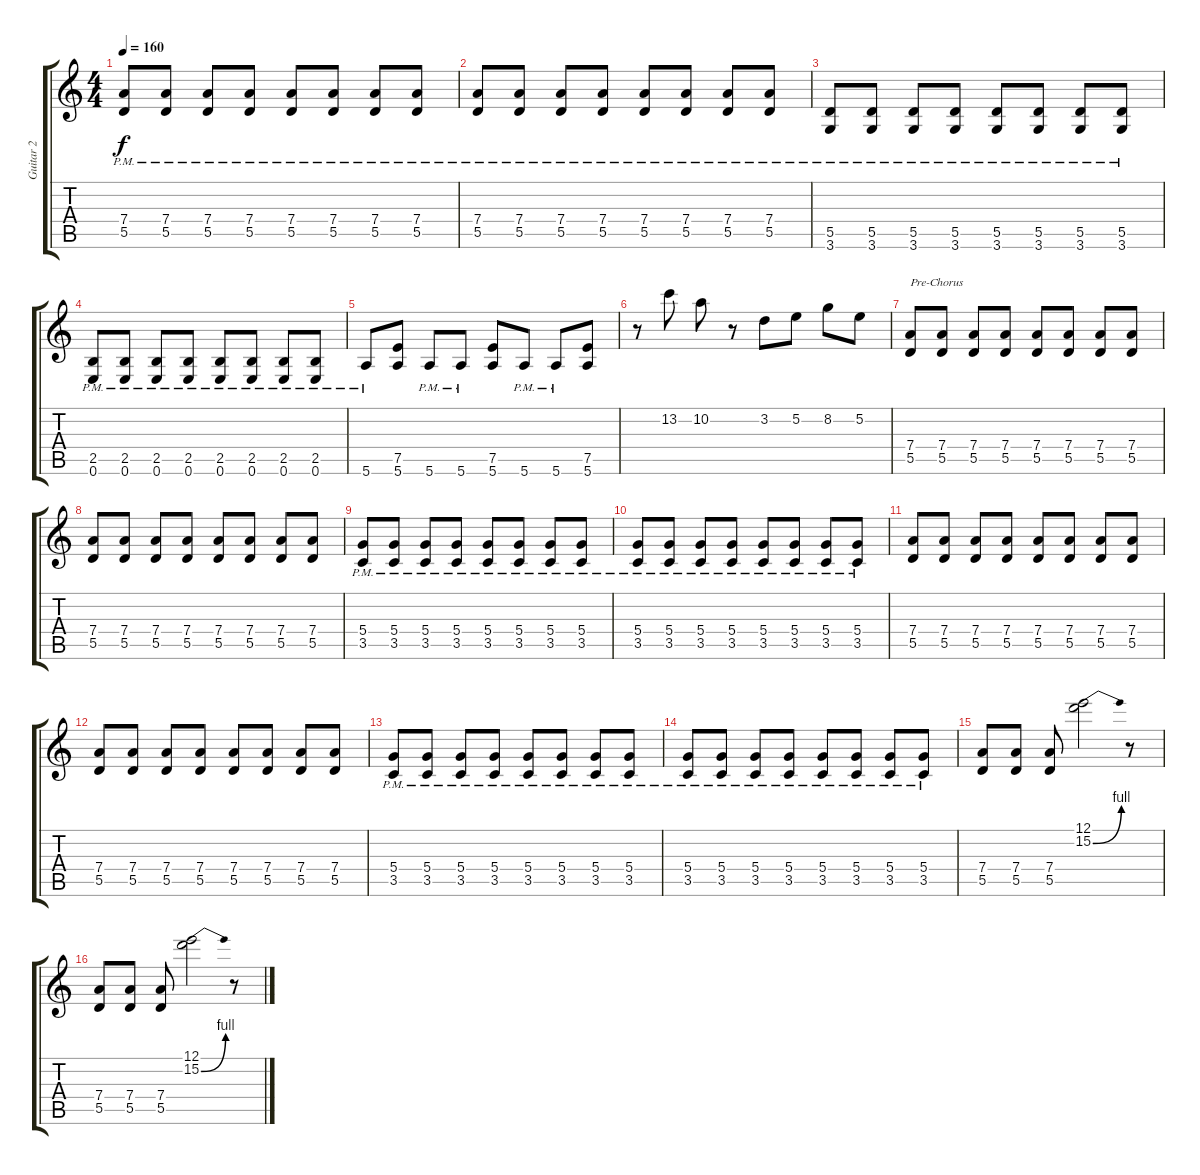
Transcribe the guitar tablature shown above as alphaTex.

\track ("Guitar 2" "Guitar 2") {instrument distortionguitar}
\staff {score tabs}
\tuning (E4 B3 G3 D3 A2 E2) {hide}
\ts (4 4)
\tempo 160
\clef g2
\ks c
(7.4{pm} 5.5{pm}).8{dy f} (7.4{pm} 5.5{pm}).8 (7.4{pm} 5.5{pm}).8 (7.4{pm} 5.5{pm}).8 (7.4{pm} 5.5{pm}).8 (7.4{pm} 5.5{pm}).8 (7.4{pm} 5.5{pm}).8 (7.4{pm} 5.5{pm}).8 |
(7.4{pm} 5.5{pm}).8 (7.4{pm} 5.5{pm}).8 (7.4{pm} 5.5{pm}).8 (7.4{pm} 5.5{pm}).8 (7.4{pm} 5.5{pm}).8 (7.4{pm} 5.5{pm}).8 (7.4{pm} 5.5{pm}).8 (7.4{pm} 5.5{pm}).8 |
(5.5{pm} 3.6{pm}).8 (5.5{pm} 3.6{pm}).8 (5.5{pm} 3.6{pm}).8 (5.5{pm} 3.6{pm}).8 (5.5{pm} 3.6{pm}).8 (5.5{pm} 3.6{pm}).8 (5.5{pm} 3.6{pm}).8 (5.5{pm} 3.6{pm}).8 |
(2.5{pm} 0.6{pm}).8 (2.5{pm} 0.6{pm}).8 (2.5{pm} 0.6{pm}).8 (2.5{pm} 0.6{pm}).8 (2.5{pm} 0.6{pm}).8 (2.5{pm} 0.6{pm}).8 (2.5{pm} 0.6{pm}).8 (2.5{pm} 0.6{pm}).8 |
5.6{pm}.8 (7.5 5.6).8 5.6{pm}.8 5.6{pm}.8 (7.5 5.6).8 5.6{pm}.8 5.6{pm}.8 (7.5 5.6).8 |
r.8 13.2.8 10.2.8 r.8 3.2.8 5.2.8 8.2.8 5.2.8 |
(7.4 5.5).8{txt "Pre-Chorus"} (7.4 5.5).8 (7.4 5.5).8 (7.4 5.5).8 (7.4 5.5).8 (7.4 5.5).8 (7.4 5.5).8 (7.4 5.5).8 |
(7.4 5.5).8 (7.4 5.5).8 (7.4 5.5).8 (7.4 5.5).8 (7.4 5.5).8 (7.4 5.5).8 (7.4 5.5).8 (7.4 5.5).8 |
(5.4{pm} 3.5{pm}).8 (5.4{pm} 3.5{pm}).8 (5.4{pm} 3.5{pm}).8 (5.4{pm} 3.5{pm}).8 (5.4{pm} 3.5{pm}).8 (5.4{pm} 3.5{pm}).8 (5.4{pm} 3.5{pm}).8 (5.4{pm} 3.5{pm}).8 |
(5.4{pm} 3.5{pm}).8 (5.4{pm} 3.5{pm}).8 (5.4{pm} 3.5{pm}).8 (5.4{pm} 3.5{pm}).8 (5.4{pm} 3.5{pm}).8 (5.4{pm} 3.5{pm}).8 (5.4{pm} 3.5{pm}).8 (5.4{pm} 3.5{pm}).8 |
(7.4 5.5).8 (7.4 5.5).8 (7.4 5.5).8 (7.4 5.5).8 (7.4 5.5).8 (7.4 5.5).8 (7.4 5.5).8 (7.4 5.5).8 |
(7.4 5.5).8 (7.4 5.5).8 (7.4 5.5).8 (7.4 5.5).8 (7.4 5.5).8 (7.4 5.5).8 (7.4 5.5).8 (7.4 5.5).8 |
(5.4{pm} 3.5{pm}).8 (5.4{pm} 3.5{pm}).8 (5.4{pm} 3.5{pm}).8 (5.4{pm} 3.5{pm}).8 (5.4{pm} 3.5{pm}).8 (5.4{pm} 3.5{pm}).8 (5.4{pm} 3.5{pm}).8 (5.4{pm} 3.5{pm}).8 |
(5.4{pm} 3.5{pm}).8 (5.4{pm} 3.5{pm}).8 (5.4{pm} 3.5{pm}).8 (5.4{pm} 3.5{pm}).8 (5.4{pm} 3.5{pm}).8 (5.4{pm} 3.5{pm}).8 (5.4{pm} 3.5{pm}).8 (5.4{pm} 3.5{pm}).8 |
(7.4 5.5).8 (7.4 5.5).8 (7.4 5.5).8 (12.1 15.2{be (bend 0 0 60 4)}).2 r.8 |
(7.4 5.5).8 (7.4 5.5).8 (7.4 5.5).8 (12.1 15.2{be (bend 0 0 60 4)}).2 r.8
